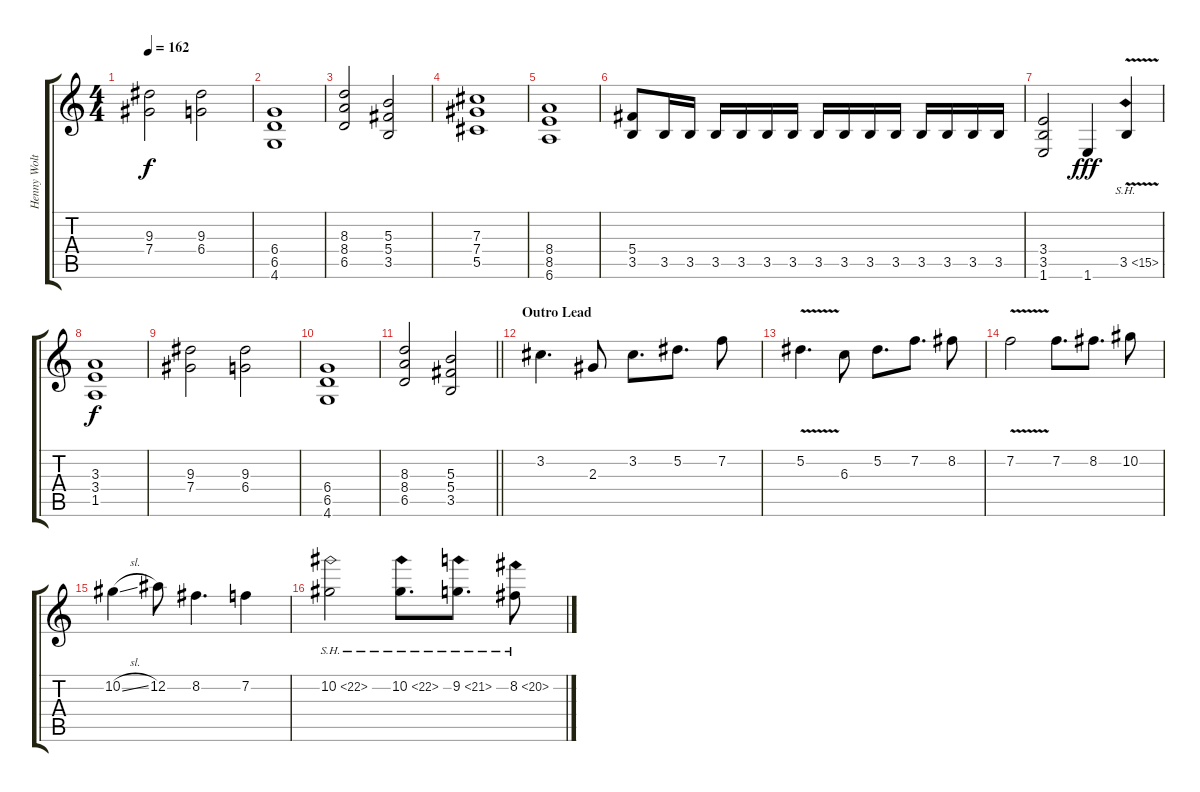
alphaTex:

\track ("Henny Wolter" "Henny Wolt") {instrument distortionguitar}
\staff {score tabs}
\tuning (Eb4 Bb3 Gb3 Db3 Ab2 Eb2) {hide}
\ts (4 4)
\tempo 162
\clef g2
\ks c
(9.3 7.4).2{dy f} (9.3 6.4).2 |
(6.4 6.5 4.6).1 |
(8.3 8.4 6.5).2 (5.3 5.4 3.5).2 |
(7.3 7.4 5.5).1 |
(8.4 8.5 6.6).1 |
(5.4 3.5).8 3.5.16 3.5.16 3.5.16 3.5.16 3.5.16 3.5.16 3.5.16 3.5.16 3.5.16 3.5.16 3.5.16 3.5.16 3.5.16 3.5.16 |
(3.4 3.5 1.6).2 1.6.4{dy fff} 3.5{sh 12 v}.4 |
(3.3 3.4 1.5).1{dy f} |
(9.3 7.4).2 (9.3 6.4).2 |
(6.4 6.5 4.6).1 |
\barLineRight lightlight
(8.3 8.4 6.5).2 (5.3 5.4 3.5).2 |
\section ("" "Outro Lead")
3.2.4{d} 2.3.8 3.2.8{d} 5.2.8{d} 7.2.8 |
5.2{v}.4{d} 6.3.8 5.2.8{d} 7.2.8{d} 8.2.8 |
7.2{v}.2 7.2.8{d} 8.2.8{d} 10.2.8 |
10.2{sl}.4 12.2.8 8.2.4{d} 7.2.4 |
10.2{sh 12}.2 10.2{sh 12}.8{d} 9.2{sh 12}.8{d} 8.2{sh 12}.8
